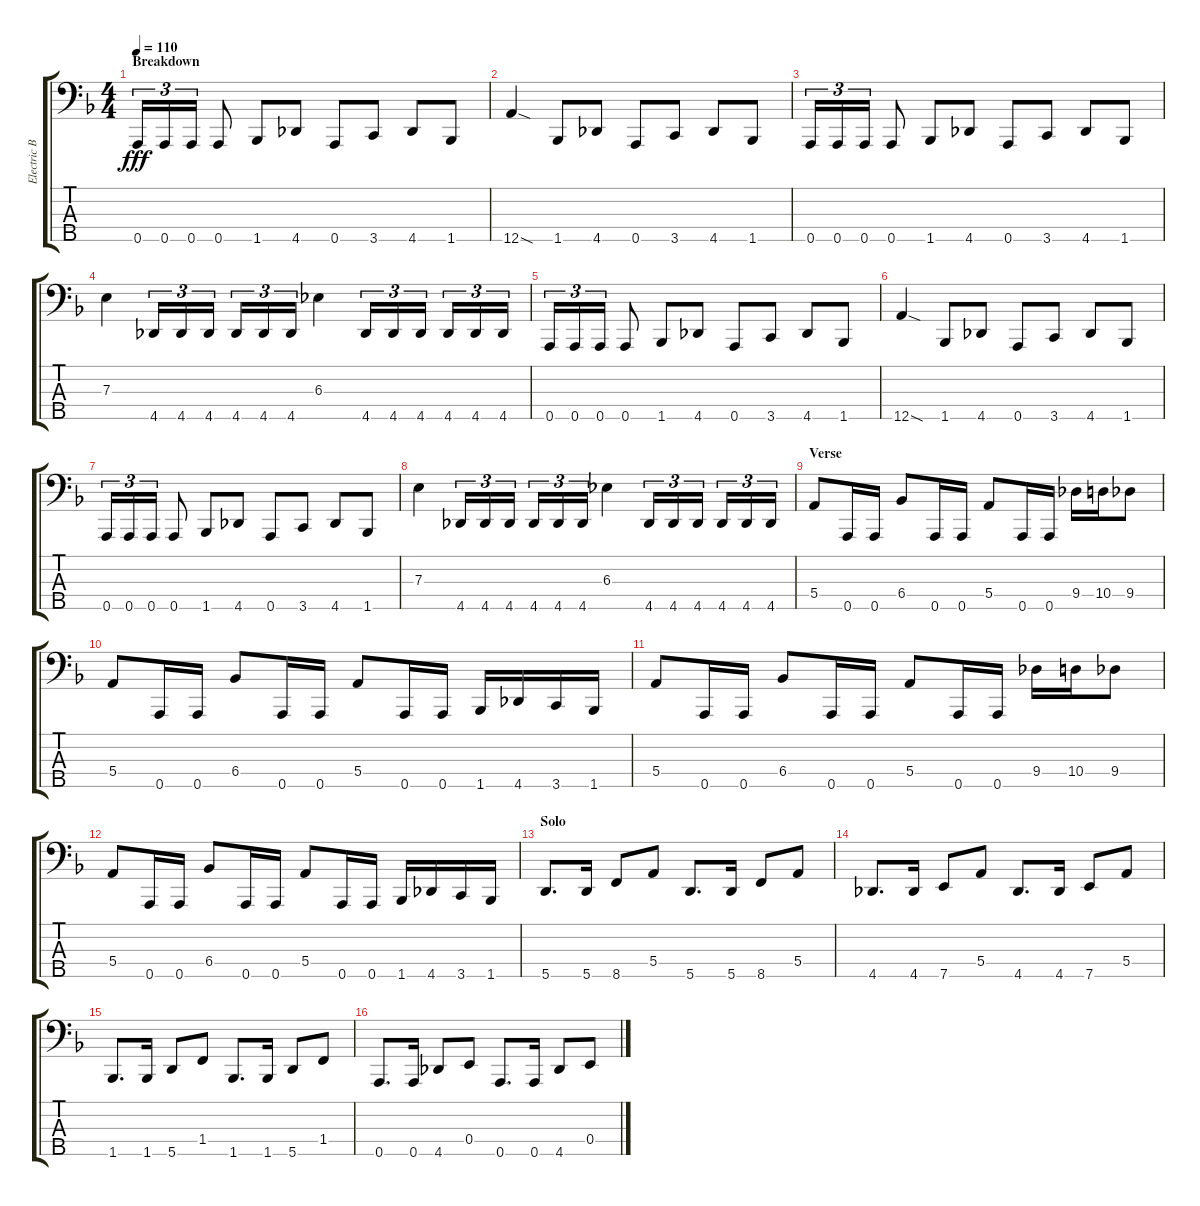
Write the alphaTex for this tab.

\track ("Electric Bass" "Electric B") {instrument electricbassfinger}
\staff {score tabs}
\tuning (G2 D2 A1 E1 A0) {hide}
\ts (4 4)
\section ("" "Breakdown")
\tempo 110
\clef f4
\ks dminor
0.5.16{tu (3 2) dy fff} 0.5.16{tu (3 2)} 0.5.16{tu (3 2)} 0.5.8 1.5.8 4.5.8 0.5.8 3.5.8 4.5.8 1.5.8 |
12.5{sod}.4 1.5.8 4.5.8 0.5.8 3.5.8 4.5.8 1.5.8 |
0.5.16{tu (3 2)} 0.5.16{tu (3 2)} 0.5.16{tu (3 2)} 0.5.8 1.5.8 4.5.8 0.5.8 3.5.8 4.5.8 1.5.8 |
7.3.4 4.5.16{tu (3 2)} 4.5.16{tu (3 2)} 4.5.16{tu (3 2)} 4.5.16{tu (3 2)} 4.5.16{tu (3 2)} 4.5.16{tu (3 2)} 6.3.4 4.5.16{tu (3 2)} 4.5.16{tu (3 2)} 4.5.16{tu (3 2)} 4.5.16{tu (3 2)} 4.5.16{tu (3 2)} 4.5.16{tu (3 2)} |
0.5.16{tu (3 2)} 0.5.16{tu (3 2)} 0.5.16{tu (3 2)} 0.5.8 1.5.8 4.5.8 0.5.8 3.5.8 4.5.8 1.5.8 |
12.5{sod}.4 1.5.8 4.5.8 0.5.8 3.5.8 4.5.8 1.5.8 |
0.5.16{tu (3 2)} 0.5.16{tu (3 2)} 0.5.16{tu (3 2)} 0.5.8 1.5.8 4.5.8 0.5.8 3.5.8 4.5.8 1.5.8 |
7.3.4 4.5.16{tu (3 2)} 4.5.16{tu (3 2)} 4.5.16{tu (3 2)} 4.5.16{tu (3 2)} 4.5.16{tu (3 2)} 4.5.16{tu (3 2)} 6.3.4 4.5.16{tu (3 2)} 4.5.16{tu (3 2)} 4.5.16{tu (3 2)} 4.5.16{tu (3 2)} 4.5.16{tu (3 2)} 4.5.16{tu (3 2)} |
\section ("" "Verse")
5.4.8 0.5.16 0.5.16 6.4.8 0.5.16 0.5.16 5.4.8 0.5.16 0.5.16 9.4.16 10.4.16 9.4.8 |
5.4.8 0.5.16 0.5.16 6.4.8 0.5.16 0.5.16 5.4.8 0.5.16 0.5.16 1.5.16 4.5.16 3.5.16 1.5.16 |
5.4.8 0.5.16 0.5.16 6.4.8 0.5.16 0.5.16 5.4.8 0.5.16 0.5.16 9.4.16 10.4.16 9.4.8 |
5.4.8 0.5.16 0.5.16 6.4.8 0.5.16 0.5.16 5.4.8 0.5.16 0.5.16 1.5.16 4.5.16 3.5.16 1.5.16 |
\section ("" "Solo")
5.5.8{d} 5.5.16 8.5.8 5.4.8 5.5.8{d} 5.5.16 8.5.8 5.4.8 |
4.5.8{d} 4.5.16 7.5.8 5.4.8 4.5.8{d} 4.5.16 7.5.8 5.4.8 |
1.5.8{d} 1.5.16 5.5.8 1.4.8 1.5.8{d} 1.5.16 5.5.8 1.4.8 |
0.5.8{d} 0.5.16 4.5.8 0.4.8 0.5.8{d} 0.5.16 4.5.8 0.4.8
